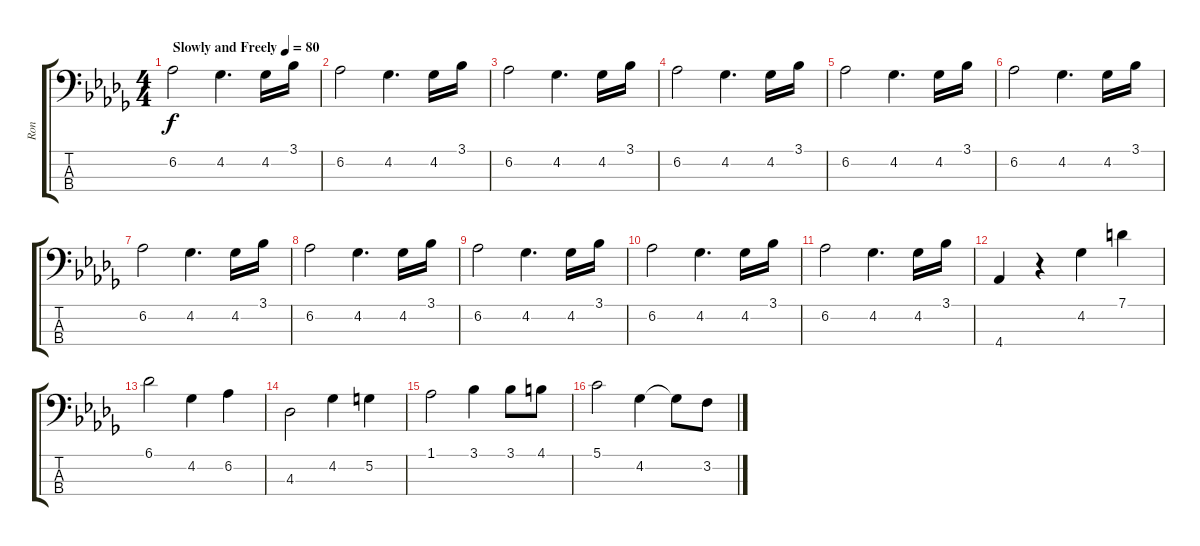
\track ("Ron" "Ron") {instrument acousticbass}
\staff {score tabs}
\tuning (G2 D2 A1 E1) {hide}
\ts (4 4)
\tempo (80 "Slowly and Freely")
\clef f4
\ks db
6.2.2{dy f instrument acousticbass} 4.2.4{d} 4.2.16 3.1.16 |
6.2.2 4.2.4{d} 4.2.16 3.1.16 |
6.2.2 4.2.4{d} 4.2.16 3.1.16 |
6.2.2 4.2.4{d} 4.2.16 3.1.16 |
6.2.2 4.2.4{d} 4.2.16 3.1.16 |
6.2.2 4.2.4{d} 4.2.16 3.1.16 |
6.2.2 4.2.4{d} 4.2.16 3.1.16 |
6.2.2 4.2.4{d} 4.2.16 3.1.16 |
6.2.2 4.2.4{d} 4.2.16 3.1.16 |
6.2.2 4.2.4{d} 4.2.16 3.1.16 |
6.2.2 4.2.4{d} 4.2.16 3.1.16 |
4.4.4 r.4 4.2.4 7.1.4 |
6.1.2 4.2.4 6.2.4 |
4.3.2 4.2.4 5.2.4 |
1.1.2 3.1.4 3.1.8 4.1.8 |
5.1.2 4.2.4 4.2{t}.8 3.2.8
